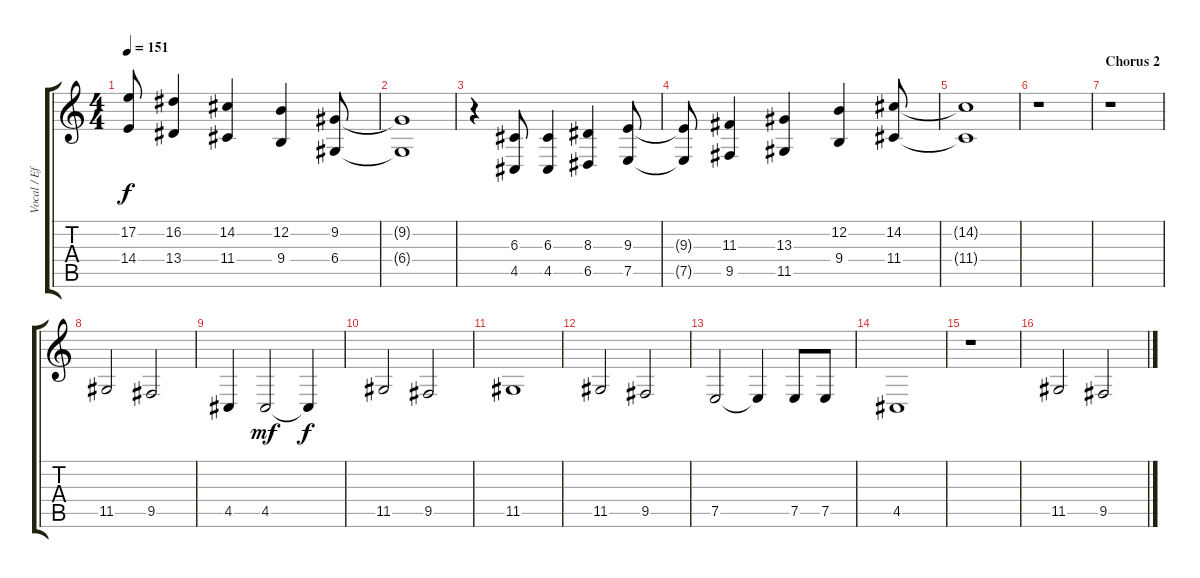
\track ("Vocal / Effect" "Vocal / Ef") {instrument orchestralharp}
\staff {score tabs}
\tuning (E4 B3 G3 D3 A2 E2) {hide}
\ts (4 4)
\tempo 151
\clef g2
\ks c
(17.2{t} 14.4{t}).8{dy f} (16.2 13.4).4 (14.2 11.4).4 (12.2 9.4).4 (9.2 6.4).8 |
(9.2{t} 6.4{t}).1 |
r.4 (6.3 4.5).8 (6.3 4.5).4 (8.3 6.5).4 (9.3 7.5).8 |
(9.3{t} 7.5{t}).8 (11.3 9.5).4 (13.3 11.5).4 (12.2 9.4).4 (14.2 11.4).8 |
(14.2{t} 11.4{t}).1 |
r.1 |
\section ("" "Chorus 2")
r.1 |
11.5.2 9.5.2 |
4.5.4 4.5.2{dy mf} 4.5{t}.4{dy f} |
11.5.2 9.5.2 |
11.5.1 |
11.5.2 9.5.2 |
7.5.2 7.5{t}.4 7.5.8 7.5.8 |
4.5.1 |
r.1 |
11.5.2 9.5.2
